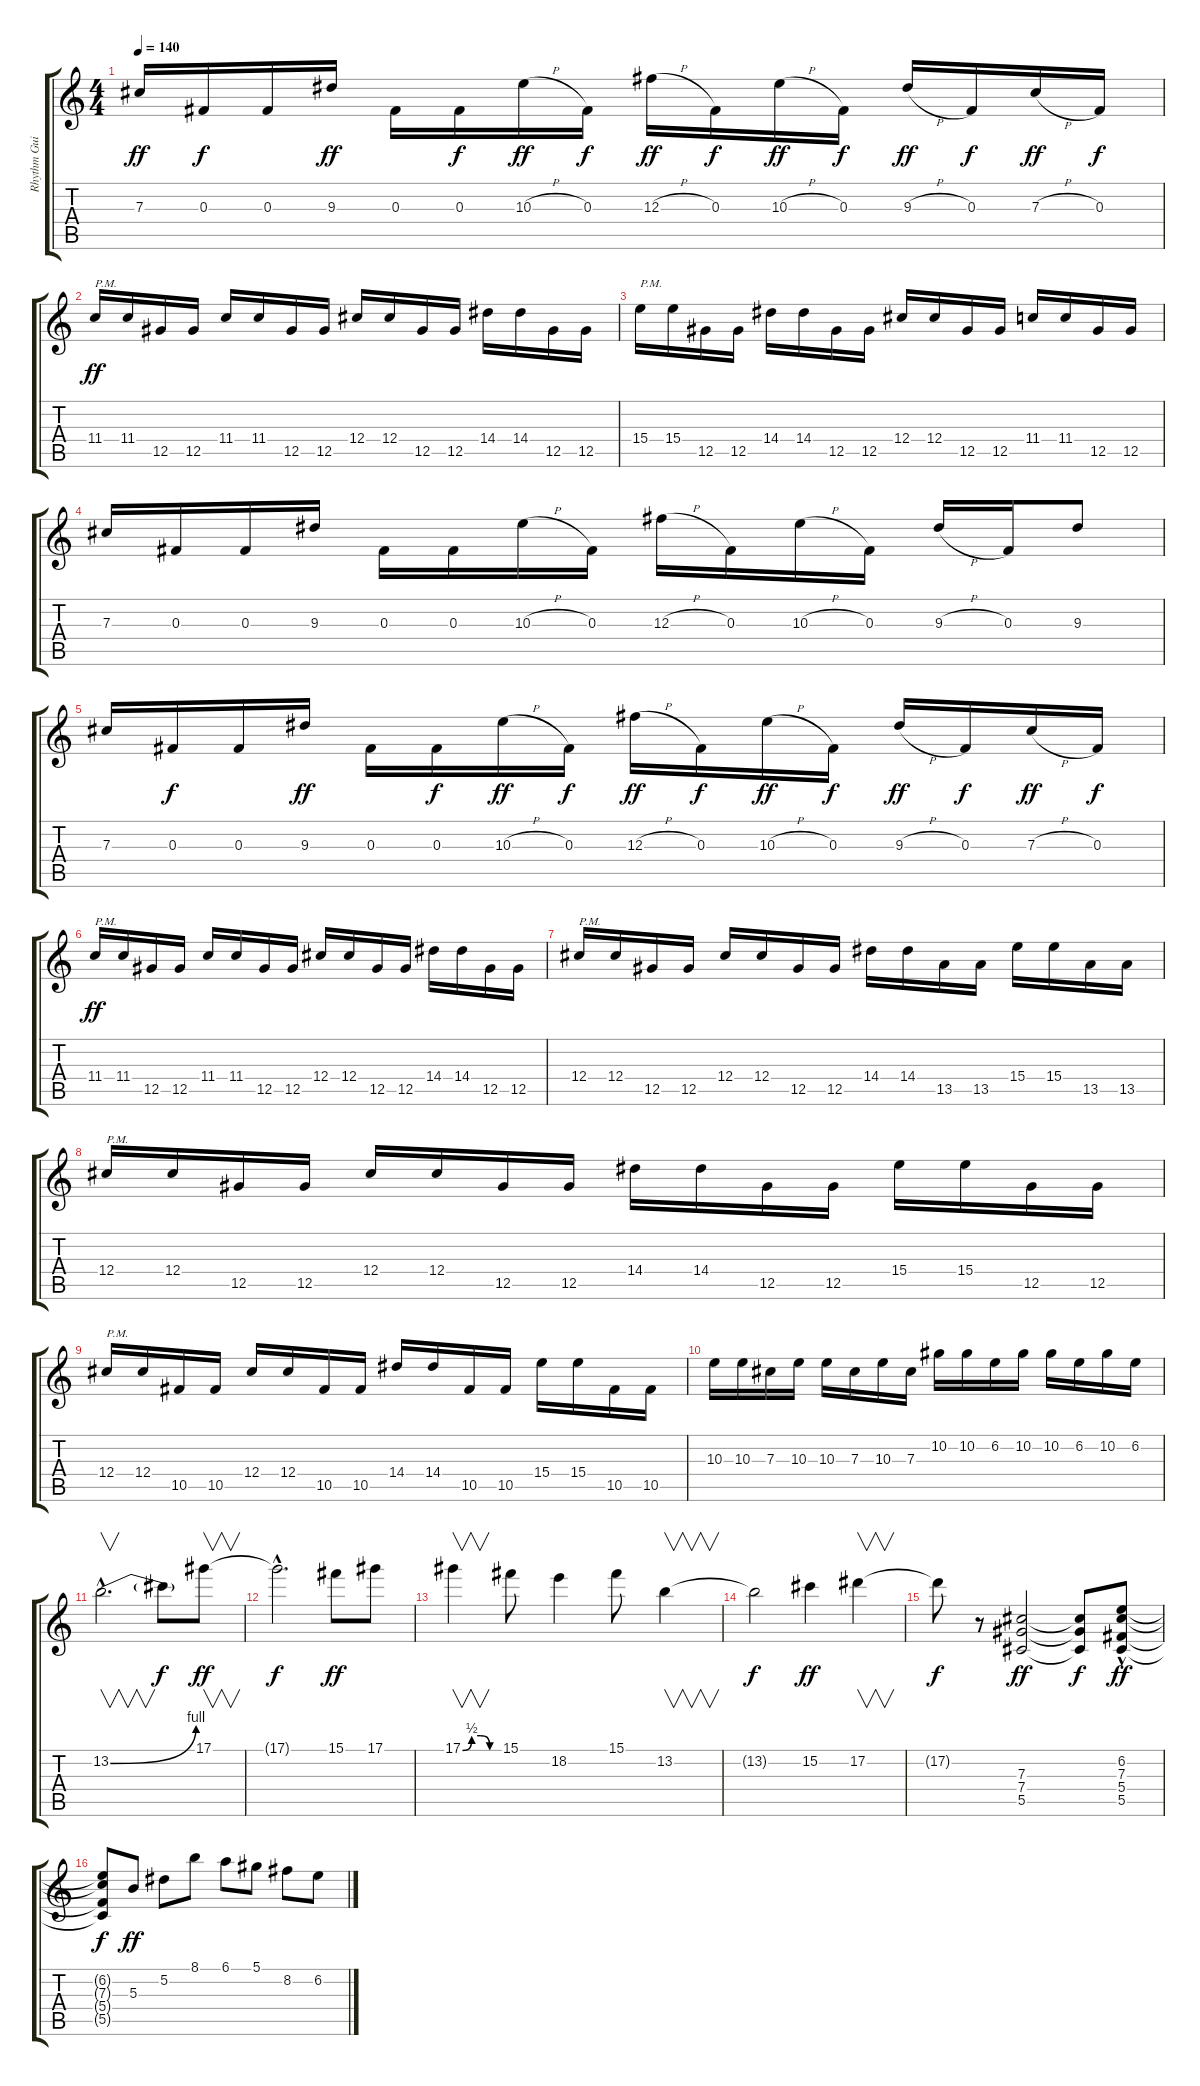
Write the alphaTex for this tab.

\track ("Rhythm Guitar" "Rhythm Gui") {instrument distortionguitar}
\staff {score tabs}
\tuning (Eb4 Bb3 Gb3 Db3 Ab2 Eb2) {hide}
\ts (4 4)
\tempo 140
\clef g2
\ks c
7.3.16{dy ff} 0.3.16{dy f} 0.3.16 9.3.16{dy ff} 0.3.16 0.3.16{dy f} 10.3{h}.16{dy ff} 0.3.16{dy f} 12.3{h}.16{dy ff} 0.3.16{dy f} 10.3{h}.16{dy ff} 0.3.16{dy f} 9.3{h}.16{dy ff} 0.3.16{dy f} 7.3{h}.16{dy ff} 0.3.16{dy f} |
11.4.16{txt "P.M." dy ff} 11.4.16 12.5.16 12.5.16 11.4.16 11.4.16 12.5.16 12.5.16 12.4.16 12.4.16 12.5.16 12.5.16 14.4.16 14.4.16 12.5.16 12.5.16 |
15.4.16{txt "P.M."} 15.4.16 12.5.16 12.5.16 14.4.16 14.4.16 12.5.16 12.5.16 12.4.16 12.4.16 12.5.16 12.5.16 11.4.16 11.4.16 12.5.16 12.5.16 |
7.3.16 0.3.16 0.3.16 9.3.16 0.3.16 0.3.16 10.3{h}.16 0.3.16 12.3{h}.16 0.3.16 10.3{h}.16 0.3.16 9.3{h}.16 0.3.16 9.3.8 |
7.3.16 0.3.16{dy f} 0.3.16 9.3.16{dy ff} 0.3.16 0.3.16{dy f} 10.3{h}.16{dy ff} 0.3.16{dy f} 12.3{h}.16{dy ff} 0.3.16{dy f} 10.3{h}.16{dy ff} 0.3.16{dy f} 9.3{h}.16{dy ff} 0.3.16{dy f} 7.3{h}.16{dy ff} 0.3.16{dy f} |
11.4.16{txt "P.M." dy ff} 11.4.16 12.5.16 12.5.16 11.4.16 11.4.16 12.5.16 12.5.16 12.4.16 12.4.16 12.5.16 12.5.16 14.4.16 14.4.16 12.5.16 12.5.16 |
12.4.16{txt "P.M."} 12.4.16 12.5.16 12.5.16 12.4.16 12.4.16 12.5.16 12.5.16 14.4.16 14.4.16 13.5.16 13.5.16 15.4.16 15.4.16 13.5.16 13.5.16 |
12.4.16{txt "P.M."} 12.4.16 12.5.16 12.5.16 12.4.16 12.4.16 12.5.16 12.5.16 14.4.16 14.4.16 12.5.16 12.5.16 15.4.16 15.4.16 12.5.16 12.5.16 |
12.4.16{txt "P.M."} 12.4.16 10.5.16 10.5.16 12.4.16 12.4.16 10.5.16 10.5.16 14.4.16 14.4.16 10.5.16 10.5.16 15.4.16 15.4.16 10.5.16 10.5.16 |
10.3.16 10.3.16 7.3.16 10.3.16 10.3.16 7.3.16 10.3.16 7.3.16 10.2.16 10.2.16 6.2.16 10.2.16 10.2.16 6.2.16 10.2.16 6.2.16 |
13.2{be (bend 0 0 60 4) hac}.2{v d} 13.2{t}.8{dy f} 17.1.8{v dy ff} |
17.1{hac t}.2{d dy f} 15.1.8{dy ff} 17.1.8 |
17.1{be (custom 0 0 15 2 30 2 45 0 60 0)}.4{v} 15.1.8 18.2.4 15.1.8 13.2.4{v} |
13.2{t}.2{dy f} 15.2.4{dy ff} 17.2.4{v} |
17.2{t}.8{dy f} r.8 (7.3 7.4 5.5).2{dy ff} (7.3{t} 7.4{t} 5.5{t}).8{dy f} (6.2 7.3 5.4{hac} 5.5).8{dy ff} |
(6.2{t} 7.3{t} 5.4{t} 5.5{t}).8{dy f} 5.3.8{dy ff} 5.2.8 8.1.8 6.1.8 5.1.8 8.2.8 6.2.8
